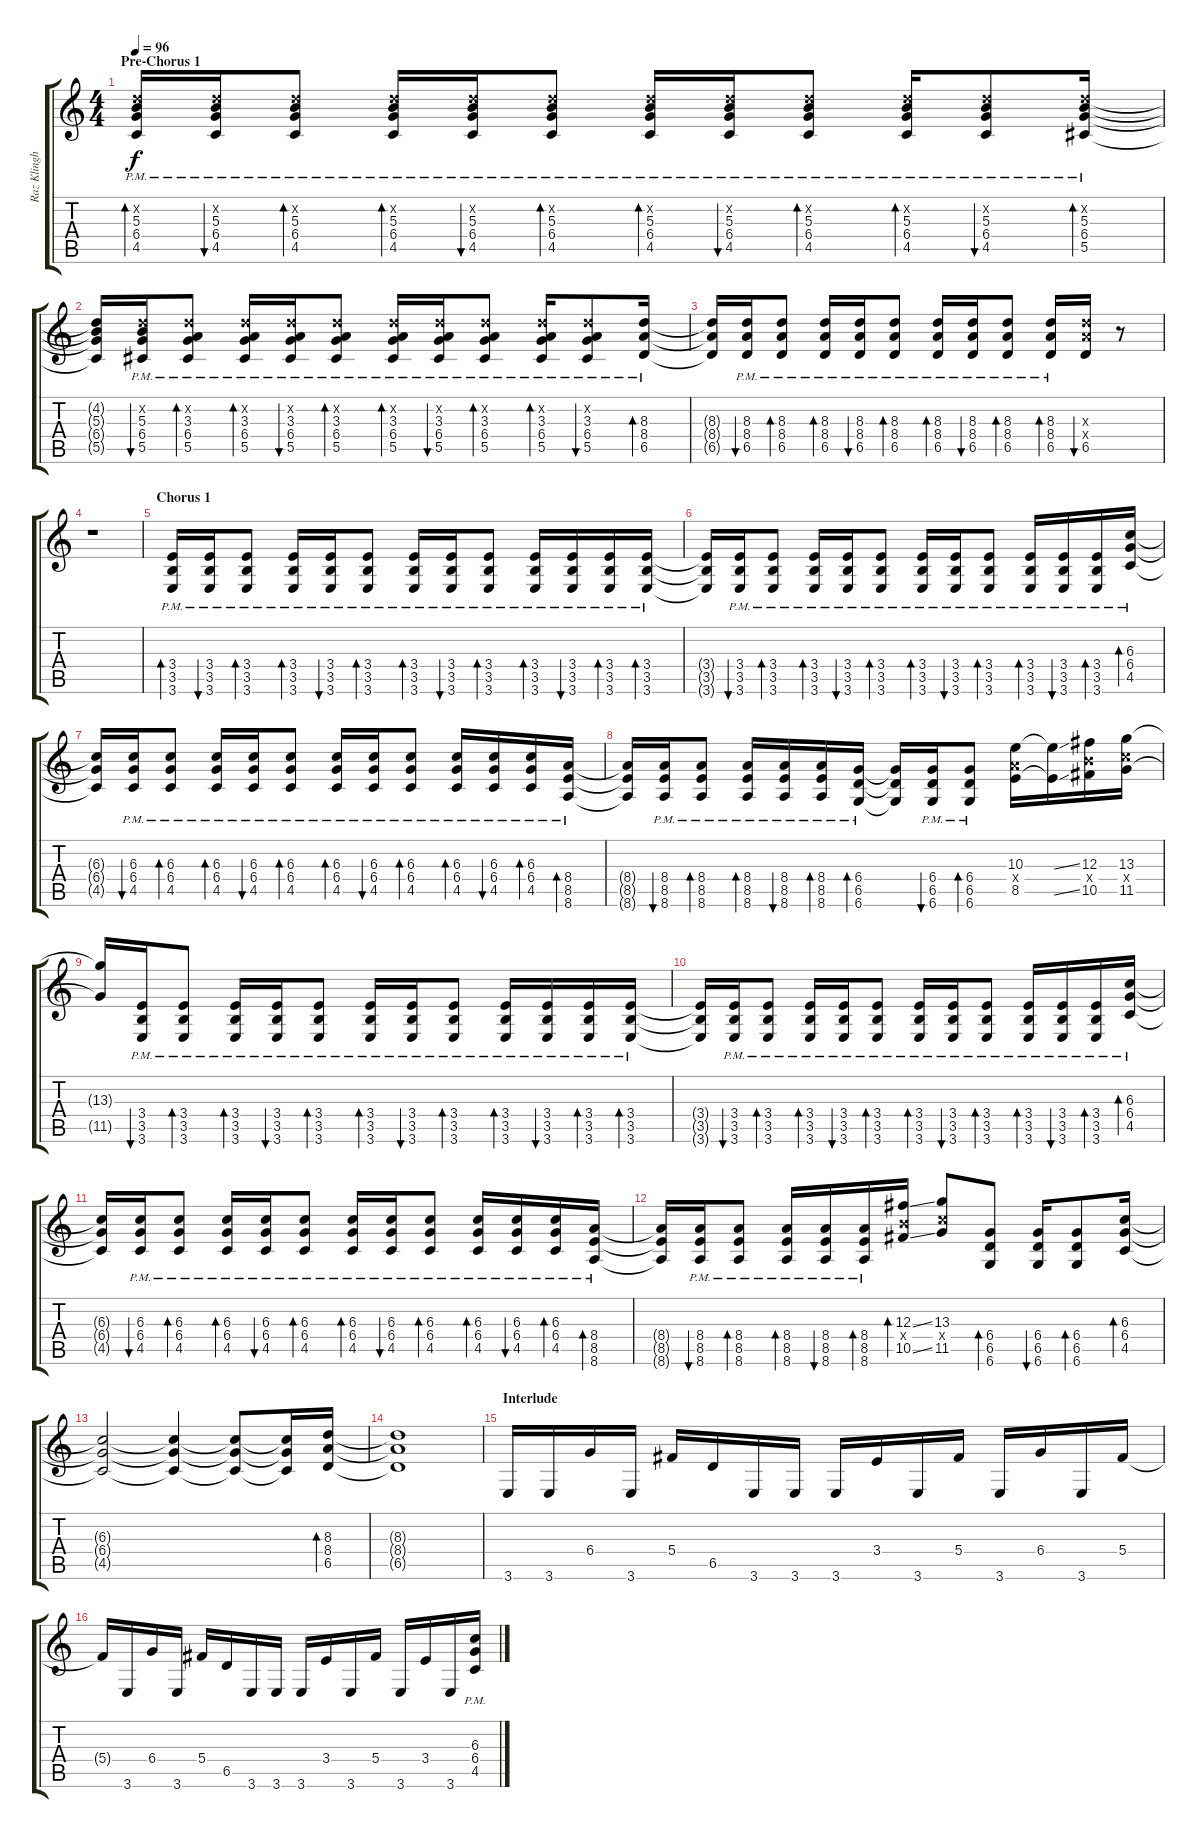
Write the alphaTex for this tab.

\track ("Raz Klinghoffer" "Raz Klingh") {instrument distortionguitar}
\staff {score tabs}
\tuning (Eb4 Bb3 Gb3 Db3 Ab2 Db2) {hide}
\ts (4 4)
\section ("" "Pre-Chorus 1")
\tempo 96
\clef g2
\ks c
(4.2{x} 5.3{pm} 6.4{pm} 4.5).16{bd 120 dy f} (4.2{x} 5.3{pm} 6.4{pm} 4.5).16{bu 120} (4.2{x} 5.3{pm} 6.4 4.5).8{bd 120} (4.2{x} 5.3{pm} 6.4{pm} 4.5).16{bd 120} (4.2{x} 5.3{pm} 6.4{pm} 4.5).16{bu 120} (4.2{x} 5.3{pm} 6.4 4.5).8{bd 120} (4.2{x} 5.3{pm} 6.4{pm} 4.5).16{bd 120} (4.2{x} 5.3{pm} 6.4{pm} 4.5).16{bu 120} (4.2{x} 5.3{pm} 6.4 4.5).8{bd 120} (4.2{x} 5.3{pm} 6.4{pm} 4.5).16{bd 120} (4.2{x} 5.3{pm} 6.4 4.5).8{bu 120} (4.2{x} 5.3{pm} 6.4 5.5).16{bd 120} |
(4.2{t} 5.3{t} 6.4{t} 5.5{t}).16 (4.2{x} 5.3{pm} 6.4{pm} 5.5).16{bu 120} (4.2{x} 3.3{pm} 6.4 5.5).8{bd 120} (4.2{x} 3.3{pm} 6.4{pm} 5.5).16{bd 120} (4.2{x} 3.3{pm} 6.4{pm} 5.5).16{bu 120} (4.2{x} 3.3{pm} 6.4 5.5).8{bd 120} (4.2{x} 3.3{pm} 6.4{pm} 5.5).16{bd 120} (4.2{x} 3.3{pm} 6.4{pm} 5.5).16{bu 120} (4.2{x} 3.3{pm} 6.4 5.5).8{bd 120} (4.2{x} 3.3{pm} 6.4{pm} 5.5).16{bd 120} (4.2{x} 3.3{pm} 6.4 5.5).8{bu 120} (8.3{pm} 8.4 6.5).16{bd 120} |
(8.3{t} 8.4{t} 6.5{t}).16 (8.3{pm} 8.4{pm} 6.5).16{bu 120} (8.3{pm} 8.4 6.5).8{bd 120} (8.3{pm} 8.4{pm} 6.5).16{bd 120} (8.3{pm} 8.4{pm} 6.5).16{bu 120} (8.3{pm} 8.4 6.5).8{bd 120} (8.3{pm} 8.4{pm} 6.5).16{bd 120} (8.3{pm} 8.4{pm} 6.5).16{bu 120} (8.3{pm} 8.4 6.5).8{bd 120} (8.3{pm} 8.4{pm} 6.5).16{bd 120} (8.3{x} 8.4{x} 6.5).16{bu 120} r.8 |
r.1 |
\section ("" "Chorus 1")
(3.4{pm} 3.5 3.6).16{bd 120} (3.4{pm} 3.5 3.6).16{bu 120} (3.4{pm} 3.5 3.6).8{bd 120} (3.4{pm} 3.5 3.6).16{bd 120} (3.4{pm} 3.5 3.6).16{bu 120} (3.4{pm} 3.5 3.6).8{bd 120} (3.4{pm} 3.5 3.6).16{bd 120} (3.4{pm} 3.5 3.6).16{bu 120} (3.4{pm} 3.5 3.6).8{bd 120} (3.4{pm} 3.5 3.6).16{bd 120} (3.4{pm} 3.5 3.6).16{bu 120} (3.4{pm} 3.5{pm} 3.6).16{bd 120} (3.4{pm} 3.5 3.6).16{bd 120} |
(3.4{t} 3.5{t} 3.6{t}).16 (3.4{pm} 3.5 3.6).16{bu 120} (3.4{pm} 3.5 3.6).8{bd 120} (3.4{pm} 3.5 3.6).16{bd 120} (3.4{pm} 3.5 3.6).16{bu 120} (3.4{pm} 3.5 3.6).8{bd 120} (3.4{pm} 3.5 3.6).16{bd 120} (3.4{pm} 3.5 3.6).16{bu 120} (3.4{pm} 3.5 3.6).8{bd 120} (3.4{pm} 3.5 3.6).16{bd 120} (3.4{pm} 3.5 3.6).16{bu 120} (3.4{pm} 3.5{pm} 3.6).16{bd 120} (6.3{pm} 6.4 4.5).16{bd 120} |
(6.3{t} 6.4{t} 4.5{t}).16 (6.3{pm} 6.4 4.5).16{bu 120} (6.3{pm} 6.4 4.5).8{bd 120} (6.3{pm} 6.4 4.5).16{bd 120} (6.3{pm} 6.4 4.5).16{bu 120} (6.3{pm} 6.4 4.5).8{bd 120} (6.3{pm} 6.4 4.5).16{bd 120} (6.3{pm} 6.4 4.5).16{bu 120} (6.3{pm} 6.4 4.5).8{bd 120} (6.3{pm} 6.4 4.5).16{bd 120} (6.3{pm} 6.4 4.5).16{bu 120} (6.3{pm} 6.4{pm} 4.5).16{bd 120} (8.4{pm} 8.5 8.6).16{bd 120} |
(8.4{t} 8.5{t} 8.6{t}).16 (8.4{pm} 8.5 8.6).16{bu 120} (8.4{pm} 8.5 8.6).8{bd 120} (8.4{pm} 8.5 8.6).16{bd 120} (8.4{pm} 8.5 8.6).16{bu 120} (8.4{pm} 8.5{pm} 8.6).16{bd 120} (6.4{pm} 6.5 6.6).16{bd 120} (6.4{t} 6.5{t} 6.6{t}).16 (6.4{pm} 6.5 6.6).16{bu 120} (6.4{pm} 6.5 6.6).8{bd 120} (10.3 8.4{x} 8.5).16 (10.3{ss t} 8.5{ss t}).16 (12.3 10.4{x} 10.5).16 (13.3 11.4{x} 11.5).16 |
(13.3{t} 11.5{t}).16 (3.4{pm} 3.5 3.6).16{bu 120} (3.4{pm} 3.5 3.6).8{bd 120} (3.4{pm} 3.5 3.6).16{bd 120} (3.4{pm} 3.5 3.6).16{bu 120} (3.4{pm} 3.5 3.6).8{bd 120} (3.4{pm} 3.5 3.6).16{bd 120} (3.4{pm} 3.5 3.6).16{bu 120} (3.4{pm} 3.5 3.6).8{bd 120} (3.4{pm} 3.5 3.6).16{bd 120} (3.4{pm} 3.5 3.6).16{bu 120} (3.4{pm} 3.5{pm} 3.6).16{bd 120} (3.4{pm} 3.5 3.6).16{bd 120} |
(3.4{t} 3.5{t} 3.6{t}).16 (3.4{pm} 3.5 3.6).16{bu 120} (3.4{pm} 3.5 3.6).8{bd 120} (3.4{pm} 3.5 3.6).16{bd 120} (3.4{pm} 3.5 3.6).16{bu 120} (3.4{pm} 3.5 3.6).8{bd 120} (3.4{pm} 3.5 3.6).16{bd 120} (3.4{pm} 3.5 3.6).16{bu 120} (3.4{pm} 3.5 3.6).8{bd 120} (3.4{pm} 3.5 3.6).16{bd 120} (3.4{pm} 3.5 3.6).16{bu 120} (3.4{pm} 3.5{pm} 3.6).16{bd 120} (6.3{pm} 6.4 4.5).16{bd 120} |
(6.3{t} 6.4{t} 4.5{t}).16 (6.3{pm} 6.4 4.5).16{bu 120} (6.3{pm} 6.4 4.5).8{bd 120} (6.3{pm} 6.4 4.5).16{bd 120} (6.3{pm} 6.4 4.5).16{bu 120} (6.3{pm} 6.4 4.5).8{bd 120} (6.3{pm} 6.4 4.5).16{bd 120} (6.3{pm} 6.4 4.5).16{bu 120} (6.3{pm} 6.4 4.5).8{bd 120} (6.3{pm} 6.4 4.5).16{bd 120} (6.3{pm} 6.4 4.5).16{bu 120} (6.3{pm} 6.4{pm} 4.5).16{bd 120} (8.4{pm} 8.5 8.6).16{bd 120} |
(8.4{t} 8.5{t} 8.6{t}).16 (8.4{pm} 8.5 8.6).16{bu 120} (8.4{pm} 8.5 8.6).8{bd 120} (8.4{pm} 8.5 8.6).16{bd 120} (8.4{pm} 8.5 8.6).16{bu 120} (8.4{pm} 8.5{pm} 8.6).16{bd 120} (12.3{ss} 10.4{x} 10.5{ss}).16{bd 120} (13.3 11.4{x} 11.5).8 (6.4 6.5 6.6).8{bd 120} (6.4 6.5 6.6).16{bu 120} (6.4 6.5 6.6).8{bd 120} (6.3 6.4 4.5).16{bd 120} |
(6.3{t} 6.4{t} 4.5{t}).2 (6.3{t} 6.4{t} 4.5{t}).4 (6.3{t} 6.4{t} 4.5{t}).8 (6.3{t} 6.4{t} 4.5{t}).16 (8.3 8.4 6.5).16{bd 120} |
(8.3{t} 8.4{t} 6.5{t}).1 |
\section ("" "Interlude")
3.6.16 3.6.16 6.4.16 3.6.16 5.4.16 6.5.16 3.6.16 3.6.16 3.6.16 3.4.16 3.6.16 5.4.16 3.6.16 6.4.16 3.6.16 5.4.16 |
5.4{t}.16 3.6.16 6.4.16 3.6.16 5.4.16 6.5.16 3.6.16 3.6.16 3.6.16 3.4.16 3.6.16 5.4.16 3.6.16 3.4.16 3.6.16 (6.3{pm} 6.4 4.5).16
